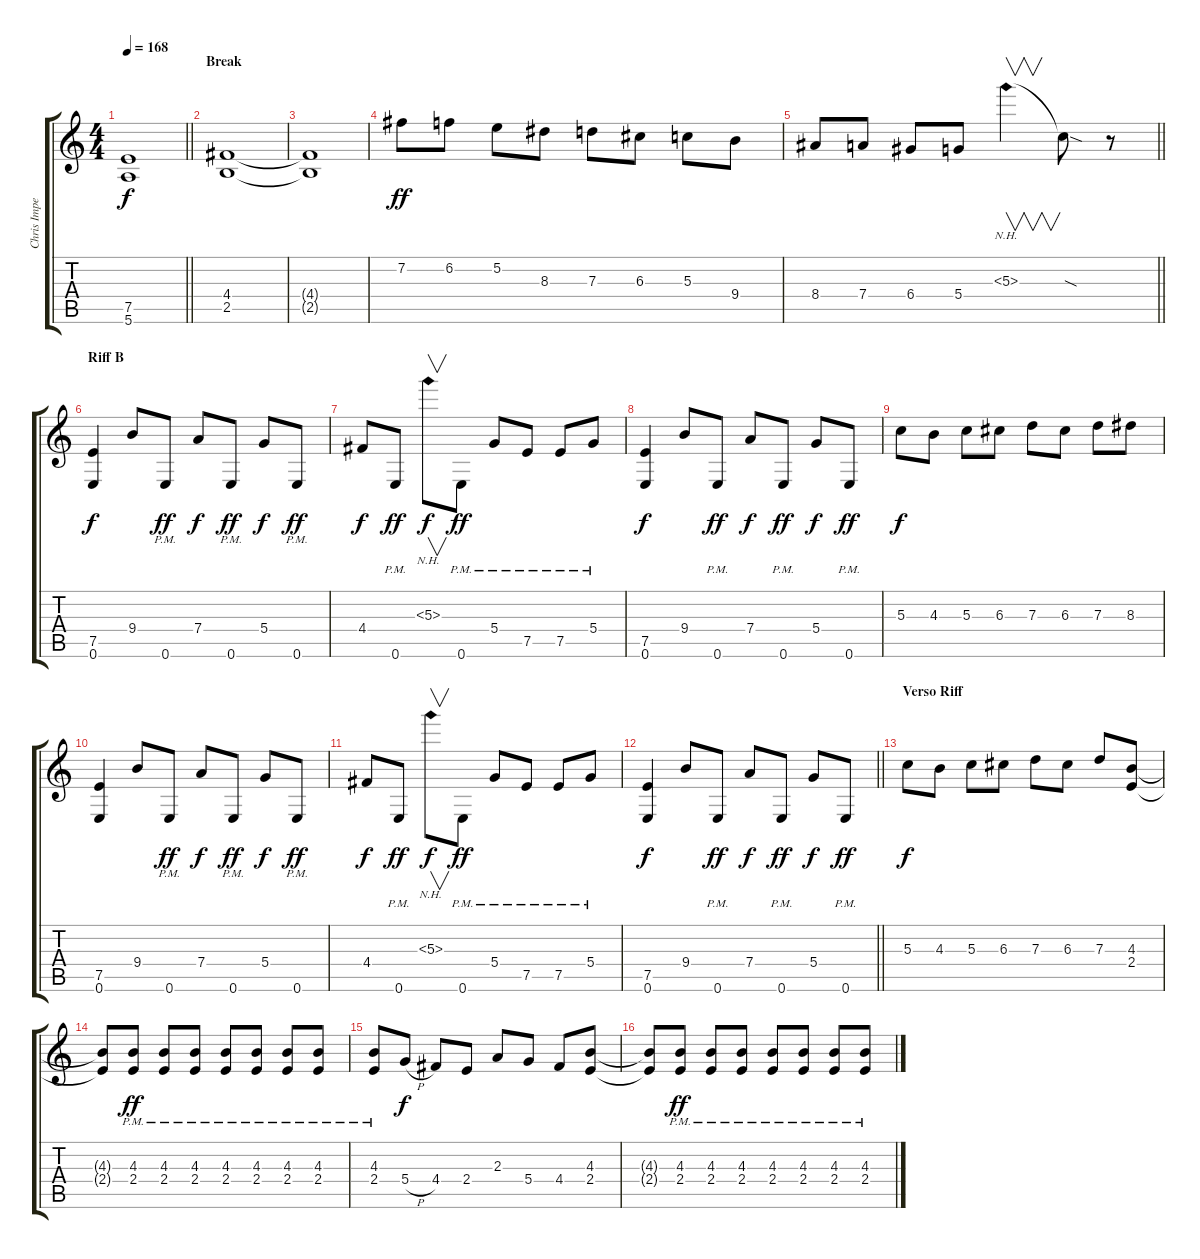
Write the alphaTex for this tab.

\track ("Chris Impellitteri" "Chris Impe") {instrument overdrivenguitar}
\staff {score tabs}
\tuning (E4 B3 G3 D3 A2 E2) {hide}
\ts (4 4)
\tempo 168
\clef g2
\barLineRight lightlight
\ks c
(7.5{t} 5.6{t}).1{dy f} |
\section ("" "Break")
(4.4 2.5).1 |
(4.4{t} 2.5{t}).1 |
7.2.8{dy ff} 6.2.8 5.2.8 8.3.8 7.3.8 6.3.8 5.3.8 9.4.8 |
\barLineRight lightlight
8.4.8 7.4.8 6.4.8 5.4.8 5.3{nh}.4{v} 5.3{sod t}.8 r.8 |
\section ("" "Riff B")
(7.5 0.6).4{dy f} 9.4.8 0.6{pm}.8{dy ff} 7.4.8{dy f} 0.6{pm}.8{dy ff} 5.4.8{dy f} 0.6{pm}.8{dy ff} |
4.4.8{dy f} 0.6{pm}.8{dy ff} 5.3{nh}.8{v dy f} 0.6{pm}.8{dy ff} 5.4{pm}.8 7.5{pm}.8 7.5{pm}.8 5.4{pm}.8 |
(7.5 0.6).4{dy f} 9.4.8 0.6{pm}.8{dy ff} 7.4.8{dy f} 0.6{pm}.8{dy ff} 5.4.8{dy f} 0.6{pm}.8{dy ff} |
5.3.8{dy f} 4.3.8 5.3.8 6.3.8 7.3.8 6.3.8 7.3.8 8.3.8 |
(7.5 0.6).4 9.4.8 0.6{pm}.8{dy ff} 7.4.8{dy f} 0.6{pm}.8{dy ff} 5.4.8{dy f} 0.6{pm}.8{dy ff} |
4.4.8{dy f} 0.6{pm}.8{dy ff} 5.3{nh}.8{v dy f} 0.6{pm}.8{dy ff} 5.4{pm}.8 7.5{pm}.8 7.5{pm}.8 5.4{pm}.8 |
\barLineRight lightlight
(7.5 0.6).4{dy f} 9.4.8 0.6{pm}.8{dy ff} 7.4.8{dy f} 0.6{pm}.8{dy ff} 5.4.8{dy f} 0.6{pm}.8{dy ff} |
\section ("" "Verso Riff")
5.3.8{dy f} 4.3.8 5.3.8 6.3.8 7.3.8 6.3.8 7.3.8 (4.3 2.4).8 |
(4.3{t} 2.4{t}).8 (4.3{pm} 2.4{pm}).8{dy ff} (4.3{pm} 2.4{pm}).8 (4.3{pm} 2.4{pm}).8 (4.3{pm} 2.4{pm}).8 (4.3{pm} 2.4{pm}).8 (4.3{pm} 2.4{pm}).8 (4.3{pm} 2.4{pm}).8 |
(4.3{pm} 2.4{pm}).8 5.4{h}.8{dy f} 4.4.8 2.4.8 2.3.8 5.4.8 4.4.8 (4.3 2.4).8 |
(4.3{t} 2.4{t}).8 (4.3{pm} 2.4{pm}).8{dy ff} (4.3{pm} 2.4{pm}).8 (4.3{pm} 2.4{pm}).8 (4.3{pm} 2.4{pm}).8 (4.3{pm} 2.4{pm}).8 (4.3{pm} 2.4{pm}).8 (4.3{pm} 2.4{pm}).8
